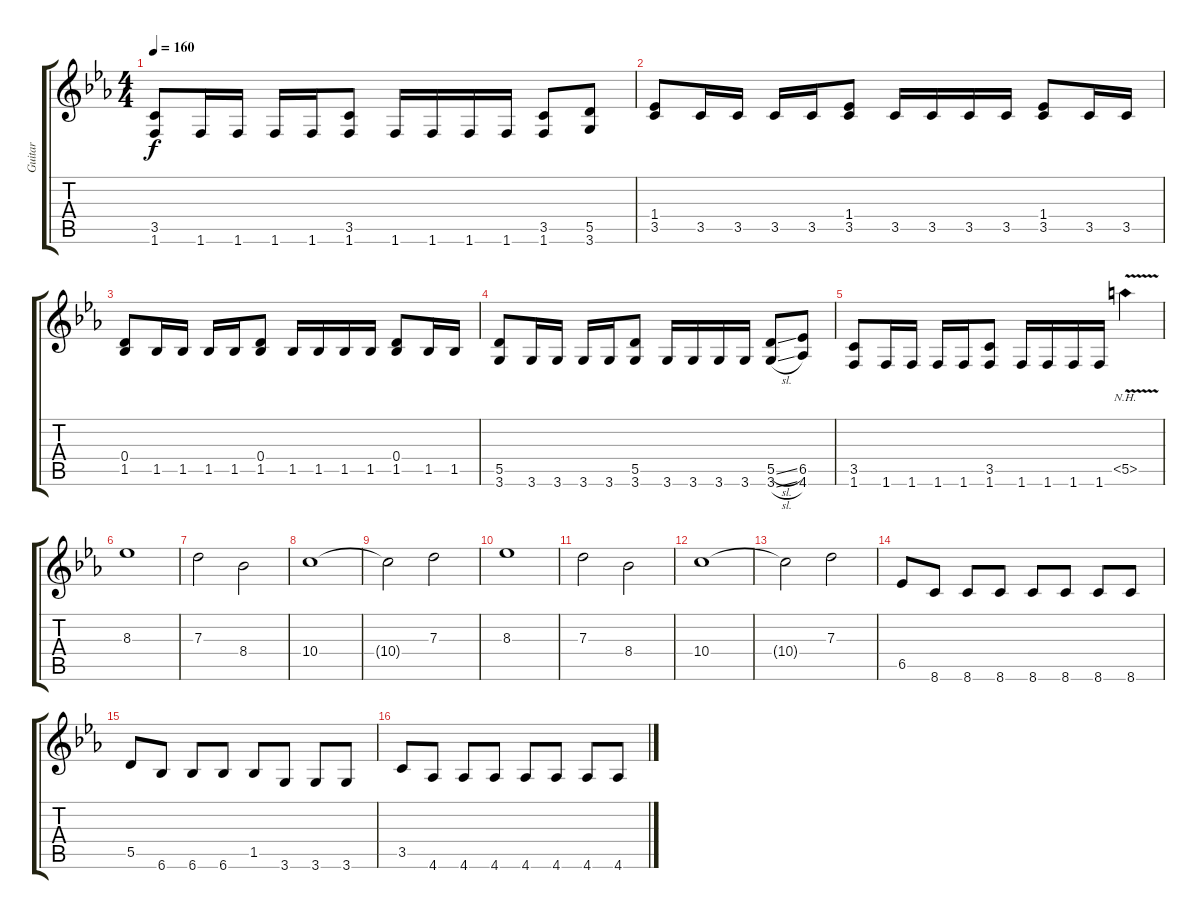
\track ("Guitar" "Guitar") {instrument distortionguitar}
\staff {score tabs}
\tuning (E4 B3 G3 D3 A2 E2) {hide}
\ts (4 4)
\tempo 160
\clef g2
\ks eb
(3.5 1.6).8{dy f} 1.6.16 1.6.16 1.6.16 1.6.16 (3.5 1.6).8 1.6.16 1.6.16 1.6.16 1.6.16 (3.5 1.6).8 (5.5 3.6).8 |
(1.4 3.5).8 3.5.16 3.5.16 3.5.16 3.5.16 (1.4 3.5).8 3.5.16 3.5.16 3.5.16 3.5.16 (1.4 3.5).8 3.5.16 3.5.16 |
(0.4 1.5).8 1.5.16 1.5.16 1.5.16 1.5.16 (0.4 1.5).8 1.5.16 1.5.16 1.5.16 1.5.16 (0.4 1.5).8 1.5.16 1.5.16 |
(5.5 3.6).8 3.6.16 3.6.16 3.6.16 3.6.16 (5.5 3.6).8 3.6.16 3.6.16 3.6.16 3.6.16 (5.5{sl} 3.6{sl}).8 (6.5 4.6).8 |
(3.5 1.6).8 1.6.16 1.6.16 1.6.16 1.6.16 (3.5 1.6).8 1.6.16 1.6.16 1.6.16 1.6.16 5.5{nh v}.4 |
8.3.1 |
7.3.2 8.4.2 |
10.4.1 |
10.4{t}.2 7.3.2 |
8.3.1 |
7.3.2 8.4.2 |
10.4.1 |
10.4{t}.2 7.3.2 |
6.5.8 8.6.8 8.6.8 8.6.8 8.6.8 8.6.8 8.6.8 8.6.8 |
5.5.8 6.6.8 6.6.8 6.6.8 1.5.8 3.6.8 3.6.8 3.6.8 |
3.5.8 4.6.8 4.6.8 4.6.8 4.6.8 4.6.8 4.6.8 4.6.8
